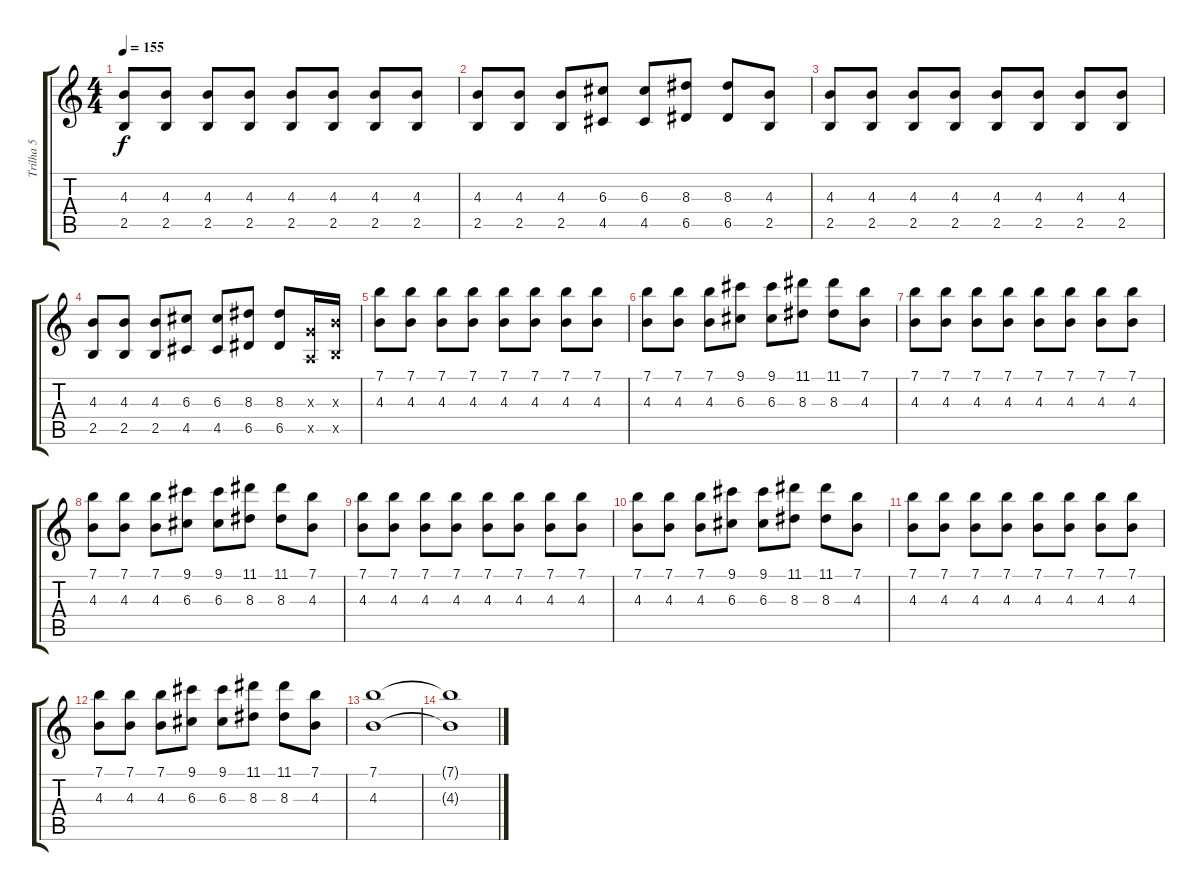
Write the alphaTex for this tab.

\track ("Trilha 5" "Trilha 5") {instrument overdrivenguitar}
\staff {score tabs}
\tuning (E4 B3 G3 D3 A2 E2) {hide}
\ts (4 4)
\tempo 155
\clef g2
\ks c
(4.3 2.5).8{dy f} (4.3 2.5).8 (4.3 2.5).8 (4.3 2.5).8 (4.3 2.5).8 (4.3 2.5).8 (4.3 2.5).8 (4.3 2.5).8 |
(4.3 2.5).8 (4.3 2.5).8 (4.3 2.5).8 (6.3 4.5).8 (6.3 4.5).8 (8.3 6.5).8 (8.3 6.5).8 (4.3 2.5).8 |
(4.3 2.5).8 (4.3 2.5).8 (4.3 2.5).8 (4.3 2.5).8 (4.3 2.5).8 (4.3 2.5).8 (4.3 2.5).8 (4.3 2.5).8 |
(4.3 2.5).8 (4.3 2.5).8 (4.3 2.5).8 (6.3 4.5).8 (6.3 4.5).8 (8.3 6.5).8 (8.3 6.5).8 (0.3{x} 0.5{x}).16 (4.3{x} 2.5{x}).16 |
(7.1 4.3).8{volume 16} (7.1 4.3).8 (7.1 4.3).8 (7.1 4.3).8 (7.1 4.3).8 (7.1 4.3).8 (7.1 4.3).8 (7.1 4.3).8 |
(7.1 4.3).8{volume 16} (7.1 4.3).8 (7.1 4.3).8 (9.1 6.3).8 (9.1 6.3).8 (11.1 8.3).8 (11.1 8.3).8 (7.1 4.3).8 |
(7.1 4.3).8{volume 16} (7.1 4.3).8 (7.1 4.3).8 (7.1 4.3).8 (7.1 4.3).8 (7.1 4.3).8 (7.1 4.3).8 (7.1 4.3).8 |
(7.1 4.3).8{volume 16} (7.1 4.3).8 (7.1 4.3).8 (9.1 6.3).8 (9.1 6.3).8 (11.1 8.3).8 (11.1 8.3).8 (7.1 4.3).8 |
(7.1 4.3).8{volume 16} (7.1 4.3).8 (7.1 4.3).8 (7.1 4.3).8 (7.1 4.3).8 (7.1 4.3).8 (7.1 4.3).8 (7.1 4.3).8 |
(7.1 4.3).8{volume 16} (7.1 4.3).8 (7.1 4.3).8 (9.1 6.3).8 (9.1 6.3).8 (11.1 8.3).8 (11.1 8.3).8 (7.1 4.3).8 |
(7.1 4.3).8{volume 16} (7.1 4.3).8 (7.1 4.3).8 (7.1 4.3).8 (7.1 4.3).8 (7.1 4.3).8 (7.1 4.3).8 (7.1 4.3).8 |
(7.1 4.3).8{volume 16} (7.1 4.3).8 (7.1 4.3).8 (9.1 6.3).8 (9.1 6.3).8 (11.1 8.3).8 (11.1 8.3).8 (7.1 4.3).8 |
(7.1 4.3).1{volume 0} |
(7.1{t} 4.3{t}).1
